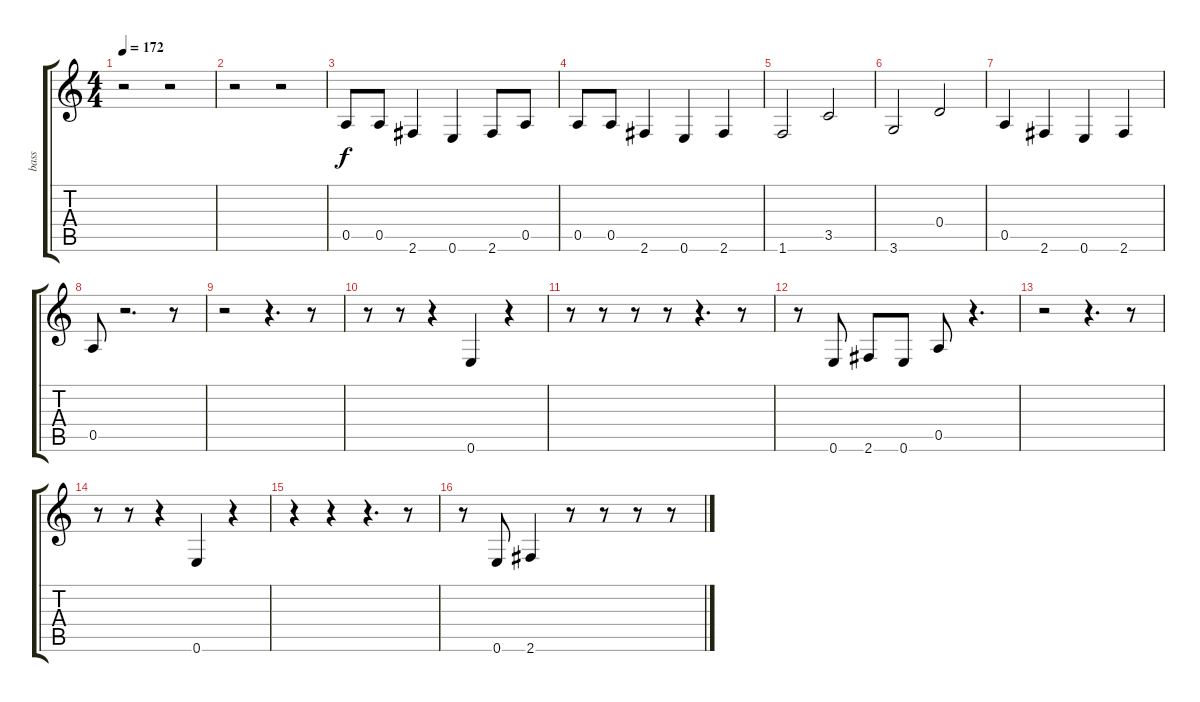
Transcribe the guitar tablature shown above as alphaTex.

\track ("bass" "bass") {instrument electricbassfinger}
\staff {score tabs}
\tuning (E4 B3 G3 D3 A2 E2) {hide}
\ts (4 4)
\tempo 172
\clef g2
\ks c
r.2{dy f} r.2 |
r.2 r.2 |
0.5.8 0.5.8 2.6.4 0.6.4 2.6.8 0.5.8 |
0.5.8 0.5.8 2.6.4 0.6.4 2.6.4 |
1.6.2 3.5.2 |
3.6.2 0.4.2 |
0.5.4 2.6.4 0.6.4 2.6.4 |
0.5.8 r.2{d} r.8 |
r.2 r.4{d} r.8 |
r.8 r.8 r.4 0.6.4 r.4 |
r.8 r.8 r.8 r.8 r.4{d} r.8 |
r.8 0.6.8 2.6.8 0.6.8 0.5.8 r.4{d} |
r.2 r.4{d} r.8 |
r.8 r.8 r.4 0.6.4 r.4 |
r.4 r.4 r.4{d} r.8 |
r.8 0.6.8 2.6.4 r.8 r.8 r.8 r.8
